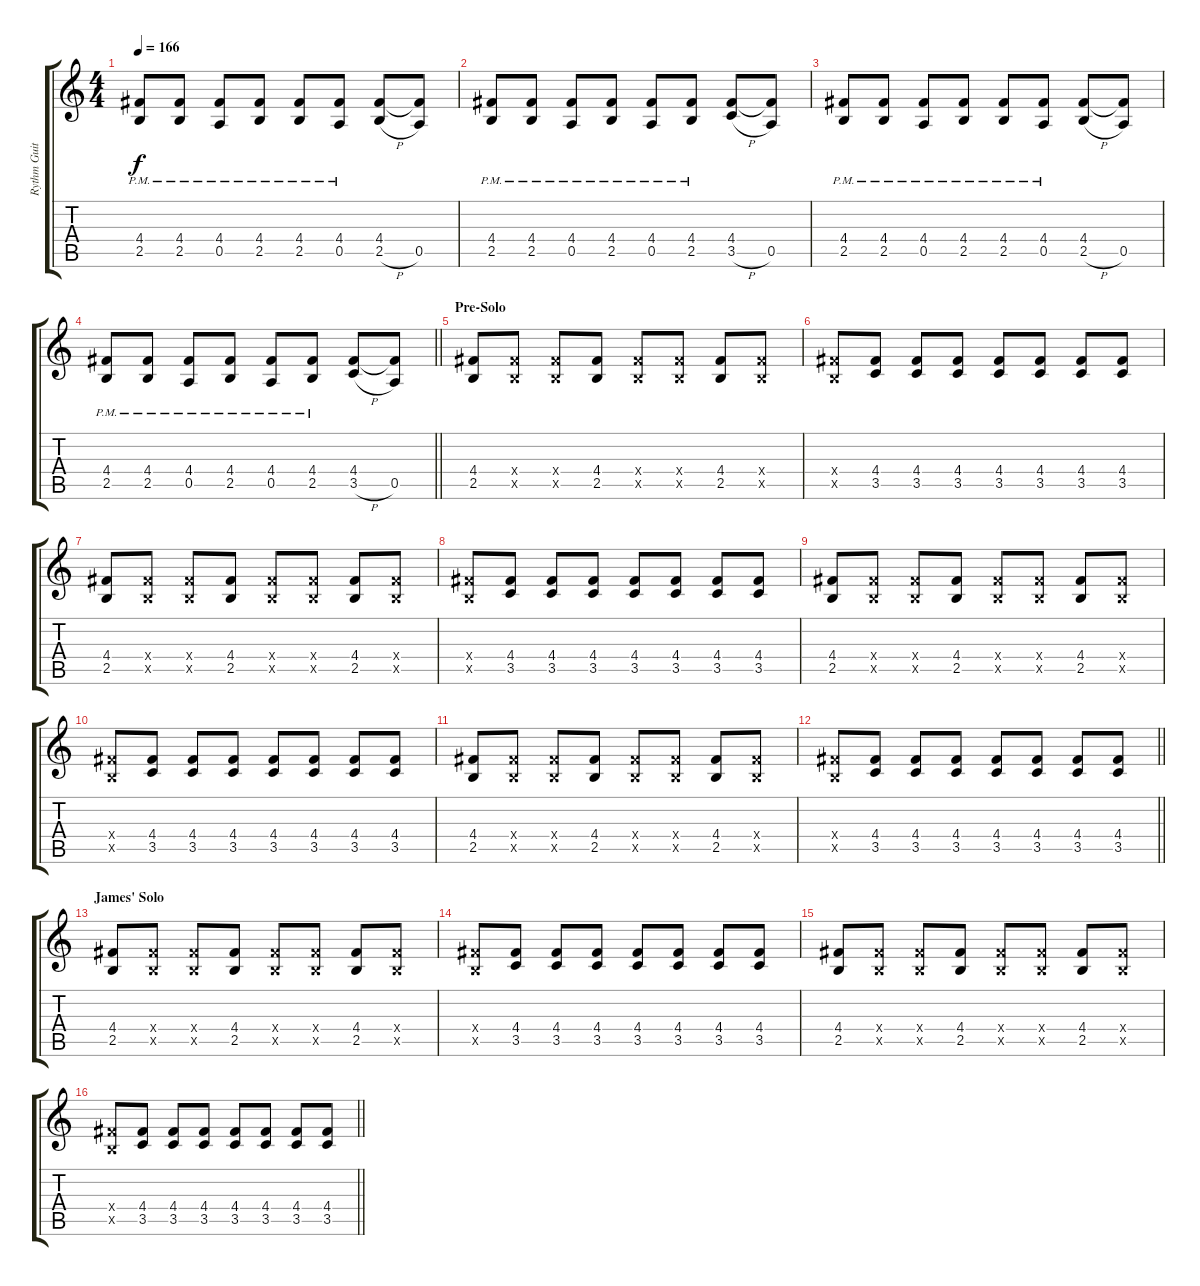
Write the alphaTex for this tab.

\track ("Rythm Guitar 1" "Rythm Guit") {instrument distortionguitar}
\staff {score tabs}
\tuning (E4 B3 G3 D3 A2 E2) {hide}
\ts (4 4)
\tempo 166
\clef g2
\ks c
(4.4{pm} 2.5{pm}).8{dy f} (4.4{pm} 2.5{pm}).8 (4.4{pm} 0.5{pm}).8 (4.4{pm} 2.5{pm}).8 (4.4{pm} 2.5{pm}).8 (4.4{pm} 0.5{pm}).8 (4.4 2.5{h}).8 (4.4{t} 0.5).8 |
(4.4{pm} 2.5{pm}).8 (4.4{pm} 2.5{pm}).8 (4.4{pm} 0.5{pm}).8 (4.4{pm} 2.5{pm}).8 (4.4{pm} 0.5{pm}).8 (4.4{pm} 2.5{pm}).8 (4.4 3.5{h}).8 (4.4{t} 0.5).8 |
(4.4{pm} 2.5{pm}).8 (4.4{pm} 2.5{pm}).8 (4.4{pm} 0.5{pm}).8 (4.4{pm} 2.5{pm}).8 (4.4{pm} 2.5{pm}).8 (4.4{pm} 0.5{pm}).8 (4.4 2.5{h}).8 (4.4{t} 0.5).8 |
\barLineRight lightlight
(4.4{pm} 2.5{pm}).8 (4.4{pm} 2.5{pm}).8 (4.4{pm} 0.5{pm}).8 (4.4{pm} 2.5{pm}).8 (4.4{pm} 0.5{pm}).8 (4.4{pm} 2.5{pm}).8 (4.4 3.5{h}).8 (4.4{t} 0.5).8 |
\section ("" "Pre-Solo")
(4.4 2.5).8 (4.4{x} 2.5{x}).8 (4.4{x} 2.5{x}).8 (4.4 2.5).8 (4.4{x} 2.5{x}).8 (4.4{x} 2.5{x}).8 (4.4 2.5).8 (4.4{x} 2.5{x}).8 |
(4.4{x} 2.5{x}).8 (4.4 3.5).8 (4.4 3.5).8 (4.4 3.5).8 (4.4 3.5).8 (4.4 3.5).8 (4.4 3.5).8 (4.4 3.5).8 |
(4.4 2.5).8 (4.4{x} 2.5{x}).8 (4.4{x} 2.5{x}).8 (4.4 2.5).8 (4.4{x} 2.5{x}).8 (4.4{x} 2.5{x}).8 (4.4 2.5).8 (4.4{x} 2.5{x}).8 |
(4.4{x} 2.5{x}).8 (4.4 3.5).8 (4.4 3.5).8 (4.4 3.5).8 (4.4 3.5).8 (4.4 3.5).8 (4.4 3.5).8 (4.4 3.5).8 |
(4.4 2.5).8 (4.4{x} 2.5{x}).8 (4.4{x} 2.5{x}).8 (4.4 2.5).8 (4.4{x} 2.5{x}).8 (4.4{x} 2.5{x}).8 (4.4 2.5).8 (4.4{x} 2.5{x}).8 |
(4.4{x} 2.5{x}).8 (4.4 3.5).8 (4.4 3.5).8 (4.4 3.5).8 (4.4 3.5).8 (4.4 3.5).8 (4.4 3.5).8 (4.4 3.5).8 |
(4.4 2.5).8 (4.4{x} 2.5{x}).8 (4.4{x} 2.5{x}).8 (4.4 2.5).8 (4.4{x} 2.5{x}).8 (4.4{x} 2.5{x}).8 (4.4 2.5).8 (4.4{x} 2.5{x}).8 |
\barLineRight lightlight
(4.4{x} 2.5{x}).8 (4.4 3.5).8 (4.4 3.5).8 (4.4 3.5).8 (4.4 3.5).8 (4.4 3.5).8 (4.4 3.5).8 (4.4 3.5).8 |
\section ("" "James' Solo")
(4.4 2.5).8 (4.4{x} 2.5{x}).8 (4.4{x} 2.5{x}).8 (4.4 2.5).8 (4.4{x} 2.5{x}).8 (4.4{x} 2.5{x}).8 (4.4 2.5).8 (4.4{x} 2.5{x}).8 |
(4.4{x} 2.5{x}).8 (4.4 3.5).8 (4.4 3.5).8 (4.4 3.5).8 (4.4 3.5).8 (4.4 3.5).8 (4.4 3.5).8 (4.4 3.5).8 |
(4.4 2.5).8 (4.4{x} 2.5{x}).8 (4.4{x} 2.5{x}).8 (4.4 2.5).8 (4.4{x} 2.5{x}).8 (4.4{x} 2.5{x}).8 (4.4 2.5).8 (4.4{x} 2.5{x}).8 |
\barLineRight lightlight
(4.4{x} 2.5{x}).8 (4.4 3.5).8 (4.4 3.5).8 (4.4 3.5).8 (4.4 3.5).8 (4.4 3.5).8 (4.4 3.5).8 (4.4 3.5).8
